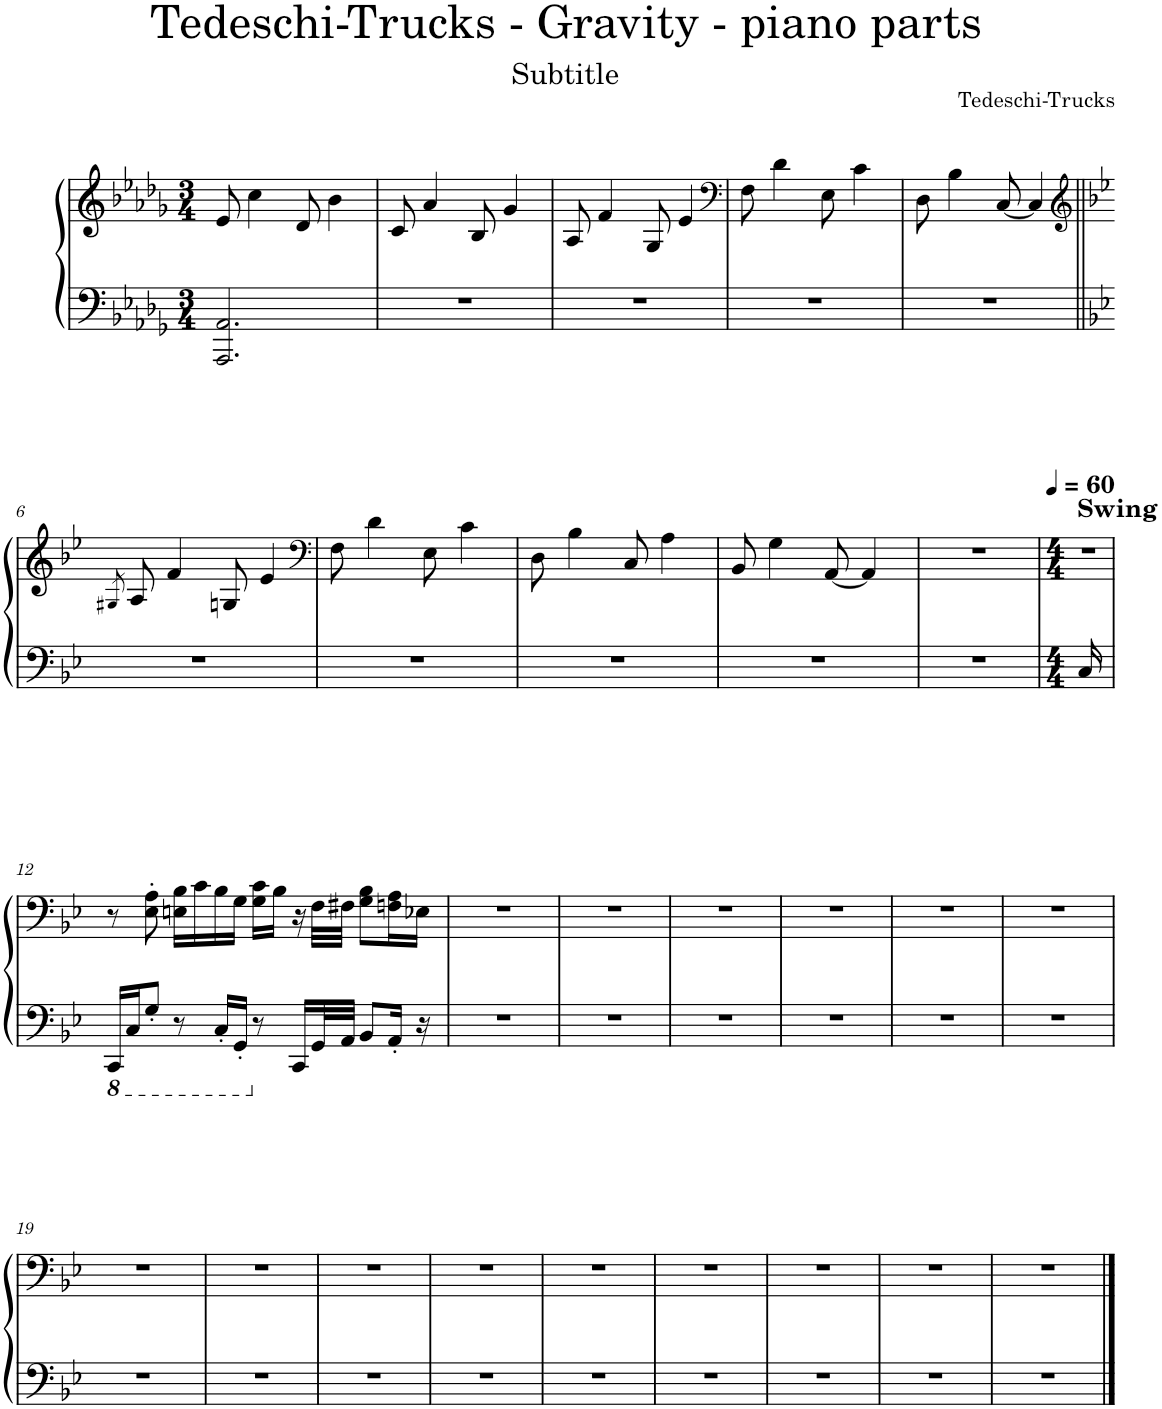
**kern	**kern
*part1	*part1
*staff2	*staff1
*I"Piano	*
*I'Pno.	*
*clefF4	*clefG2
*k[b-e-a-d-g-]	*k[b-e-a-d-g-]
*M3/4	*M3/4
=1	=1
2.AAA-/ 2.AA-/	8e-/
.	4cc\
.	8d-/
.	4b-\
=2	=2
2.r	8c/
.	4a-/
.	8B-/
.	4g-/
=3	=3
2.r	8A-/
.	4f/
.	8G-/
.	4e-/
=4	=4
*	*clefF4
2.r	8F\
.	4d-\
.	8E-\
.	4c\
=5	=5
2.r	8D-\
.	4B-\
.	[8C/
.	4C/]
!!LO:LB:g=z
=6||	=6||
*	*clefG2
*k[b-e-]	*k[b-e-]
.	8qG#X/
2.r	8A/
.	4f/
.	8Gn/
.	4e-/
=7	=7
*	*clefF4
2.r	8F\
.	4d\
.	8E-\
.	4c\
=8	=8
2.r	8D\
.	4B-\
.	8C/
.	4A\
=9	=9
2.r	8BB-/
.	4G\
.	[8AA/
.	4AA/]
=10	=10
2.r	2.r
=11	=11
*M4/4	*M4/4
*	*MM60
!	!LO:TX:a:B:t=Swing
16C/	1r
2...ryy	.
!!LO:LB:g=z
=12	=12
*8ba	*
16CCC/LL	8r
16CC/J	.
8GG'/J	8E-\' 8A\'
8r	16En\ 16B-\LL
.	16c\
16CC'/LL	16B-\
16GGG'/JJ	16G\JJ
*X8ba	*
8r	16G\ 16c\LL
.	16B-\JJ
16CC/LL	16r
32GG/L	32F\LLL
32AA/JJJ	32F#X\JJJ
8BB-/L	8G\ 8B-\L
16AA'/Jk	16Fn\ 16A\L
16r	16E-X\JJ
=13	=13
1r	1r
=14	=14
1r	1r
=15	=15
1r	1r
=16	=16
1r	1r
=17	=17
1r	1r
=18	=18
1r	1r
!!LO:LB:g=z
=19	=19
1r	1r
=20	=20
1r	1r
=21	=21
1r	1r
=22	=22
1r	1r
=23	=23
1r	1r
=24	=24
1r	1r
=25	=25
1r	1r
=26	=26
1r	1r
=27	=27
1r	1r
==	==
*-	*-
